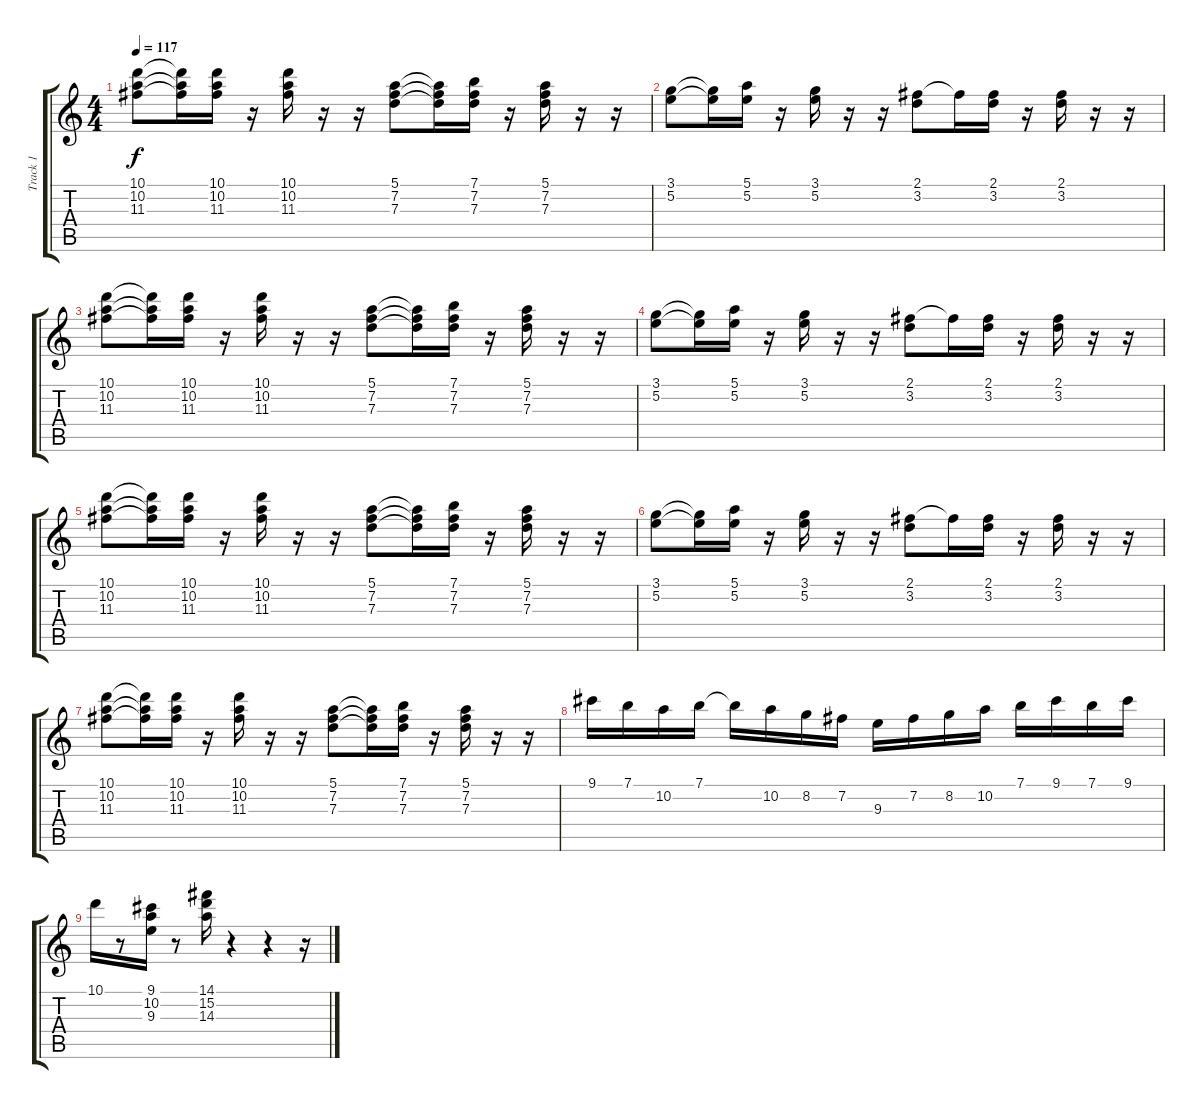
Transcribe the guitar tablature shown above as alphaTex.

\track ("Track 1" "Track 1") {instrument acousticguitarsteel}
\staff {score tabs}
\tuning (E4 B3 G3 D3 A2 E2) {hide}
\ts (4 4)
\tempo 117
\clef g2
\ks c
(10.1 10.2 11.3).8{dy f} (10.1{t} 10.2{t} 11.3{t}).16 (10.1 10.2 11.3).16 r.16 (10.1 10.2 11.3).16 r.16 r.16 (5.1 7.2 7.3).8 (5.1{t} 7.2{t} 7.3{t}).16 (7.1 7.2 7.3).16 r.16 (5.1 7.2 7.3).16 r.16 r.16 |
(3.1 5.2).8 (3.1{t} 5.2{t}).16 (5.1 5.2).16 r.16 (3.1 5.2).16 r.16 r.16 (2.1 3.2).8 2.1{t}.16 (2.1 3.2).16 r.16 (2.1 3.2).16 r.16 r.16 |
(10.1 10.2 11.3).8 (10.1{t} 10.2{t} 11.3{t}).16 (10.1 10.2 11.3).16 r.16 (10.1 10.2 11.3).16 r.16 r.16 (5.1 7.2 7.3).8 (5.1{t} 7.2{t} 7.3{t}).16 (7.1 7.2 7.3).16 r.16 (5.1 7.2 7.3).16 r.16 r.16 |
(3.1 5.2).8 (3.1{t} 5.2{t}).16 (5.1 5.2).16 r.16 (3.1 5.2).16 r.16 r.16 (2.1 3.2).8 2.1{t}.16 (2.1 3.2).16 r.16 (2.1 3.2).16 r.16 r.16 |
(10.1 10.2 11.3).8 (10.1{t} 10.2{t} 11.3{t}).16 (10.1 10.2 11.3).16 r.16 (10.1 10.2 11.3).16 r.16 r.16 (5.1 7.2 7.3).8 (5.1{t} 7.2{t} 7.3{t}).16 (7.1 7.2 7.3).16 r.16 (5.1 7.2 7.3).16 r.16 r.16 |
(3.1 5.2).8 (3.1{t} 5.2{t}).16 (5.1 5.2).16 r.16 (3.1 5.2).16 r.16 r.16 (2.1 3.2).8 2.1{t}.16 (2.1 3.2).16 r.16 (2.1 3.2).16 r.16 r.16 |
(10.1 10.2 11.3).8 (10.1{t} 10.2{t} 11.3{t}).16 (10.1 10.2 11.3).16 r.16 (10.1 10.2 11.3).16 r.16 r.16 (5.1 7.2 7.3).8 (5.1{t} 7.2{t} 7.3{t}).16 (7.1 7.2 7.3).16 r.16 (5.1 7.2 7.3).16 r.16 r.16 |
9.1.16 7.1.16 10.2.16 7.1.16 7.1{t}.16 10.2.16 8.2.16 7.2.16 9.3.16 7.2.16 8.2.16 10.2.16 7.1.16 9.1.16 7.1.16 9.1.16 |
10.1.16 r.8 (9.1 10.2 9.3).16 r.8 (14.1 15.2 14.3).16 r.4 r.4 r.16
